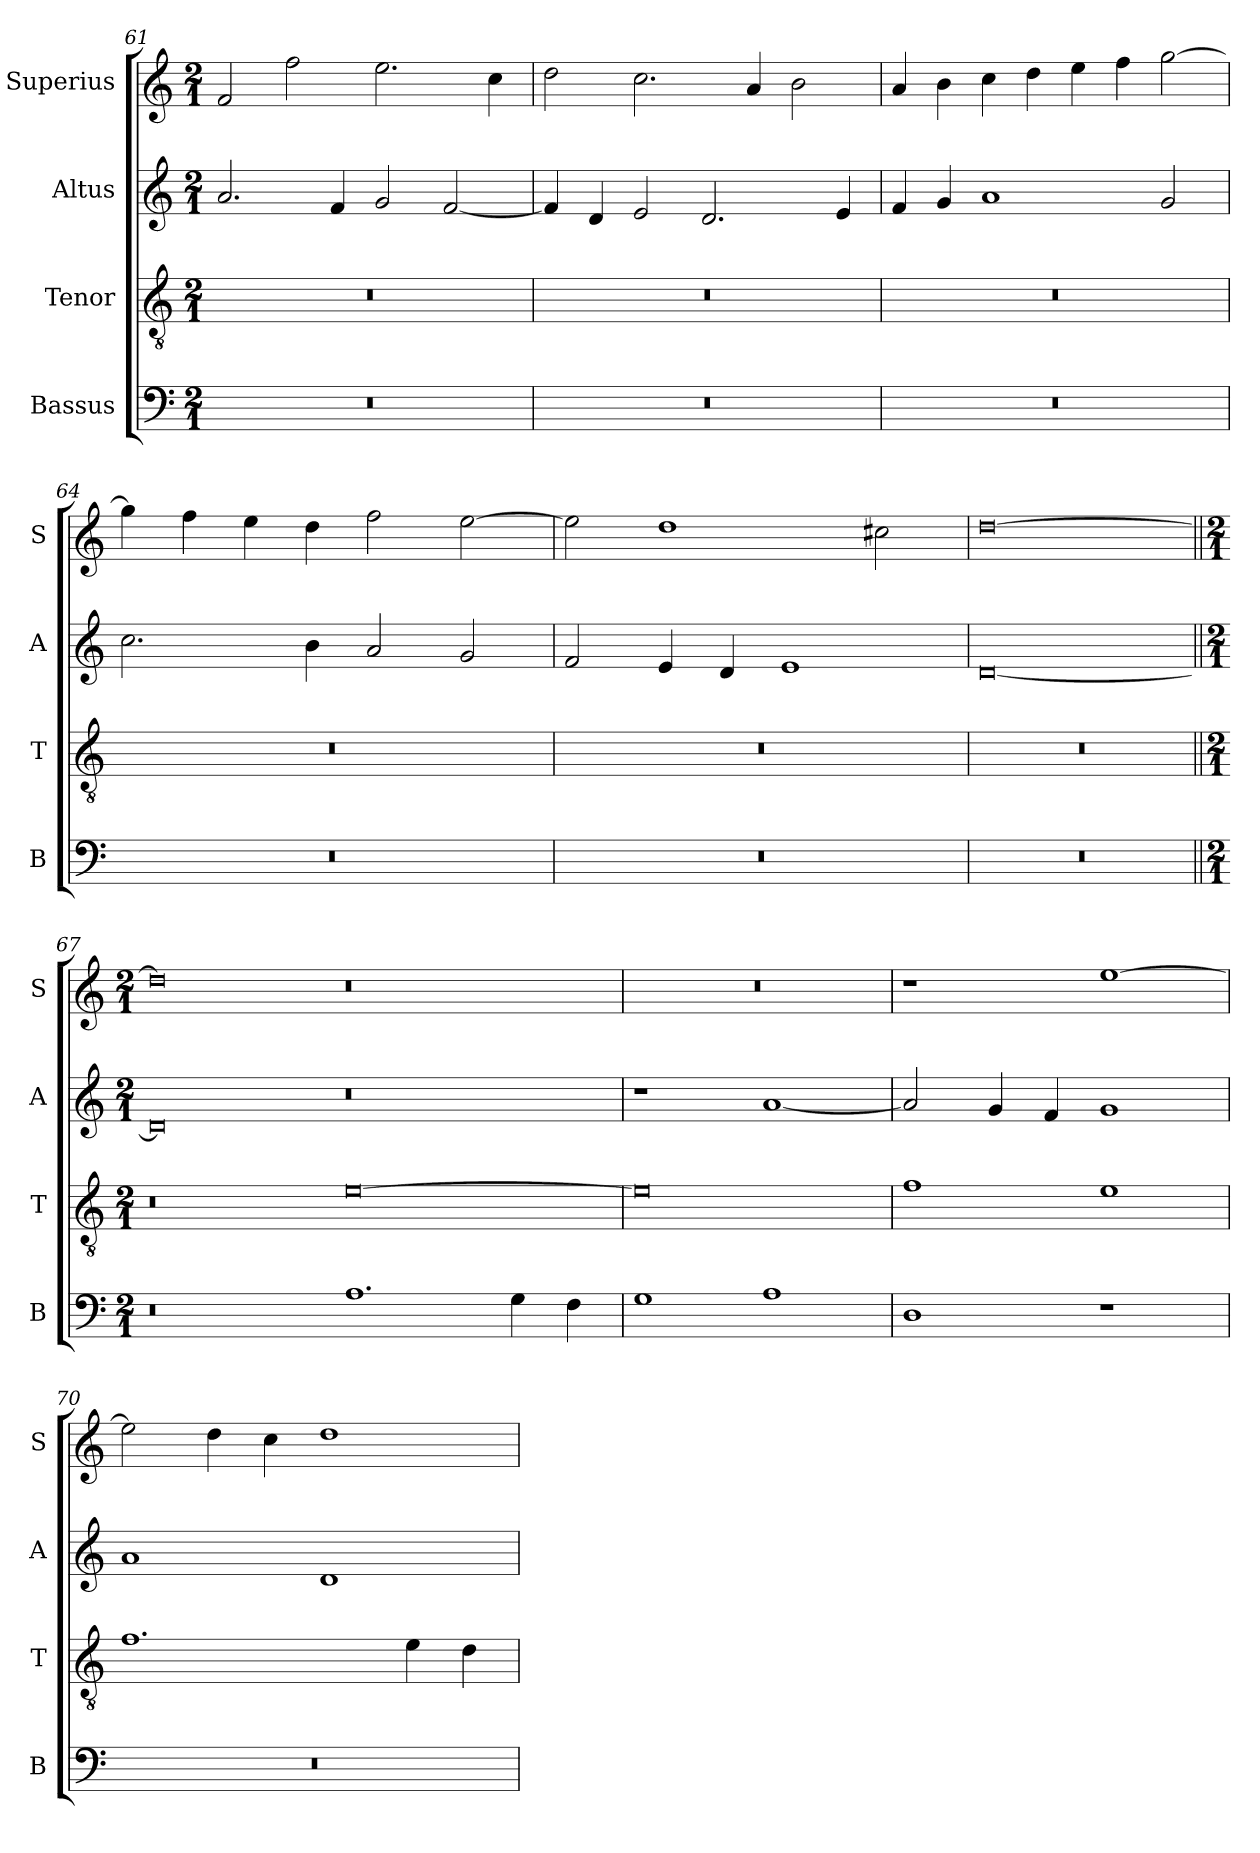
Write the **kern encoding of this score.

**kern	**kern	**kern	**kern
*part4	*part3	*part2	*part1
*staff4	*staff3	*staff2	*staff1
*I"Bassus	*I"Tenor	*I"Altus	*I"Superius
*I'B	*I'T	*I'A	*I'S
*clefF4	*clefGv2	*clefG2	*clefG2
*k[]	*k[]	*k[]	*k[]
*C:	*C:	*C:	*C:
*M2/1	*M2/1	*M2/1	*M2/1
=61	=61	=61	=61
0r	0r	2.a	2f
.	.	.	2ff
.	.	4f	.
.	.	2g	2.ee
.	.	[2f	.
.	.	.	4cc
=62	=62	=62	=62
0r	0r	4f]	2dd
.	.	4d	.
.	.	2e	2.cc
.	.	2.d	.
.	.	.	4a
.	.	.	2b
.	.	4e	.
=63	=63	=63	=63
0r	0r	4f	4a
.	.	4g	4b
.	.	1a	4cc
.	.	.	4dd
.	.	.	4ee
.	.	.	4ff
.	.	2g	[2gg
=64	=64	=64	=64
0r	0r	2.cc	4gg]
.	.	.	4ff
.	.	.	4ee
.	.	4b	4dd
.	.	2a	2ff
.	.	2g	[2ee
=65	=65	=65	=65
0r	0r	2f	2ee]
.	.	4e	1dd
.	.	4d	.
.	.	1e	.
.	.	.	2cc#X
=66	=66	=66	=66
0r	0r	[0d	[0dd
=67||	=67||	=67||	=67||
*M2/1	*M2/1	*M2/1	*M2/1
0r	0r	0d]	0dd]
1.A	[0e	0r	0r
4G	.	.	.
4F	.	.	.
=68	=68	=68	=68
1G	0e]	1r	0r
1A	.	[1a	.
=69	=69	=69	=69
1D	1f	2a]	1r
.	.	4g	.
.	.	4f	.
1r	1e	1g	[1ee
=70	=70	=70	=70
0r	1.f	1a	2ee]
.	.	.	4dd
.	.	.	4cc
.	.	1d	1dd
.	4e	.	.
.	4d	.	.
=	=	=	=
*-	*-	*-	*-
